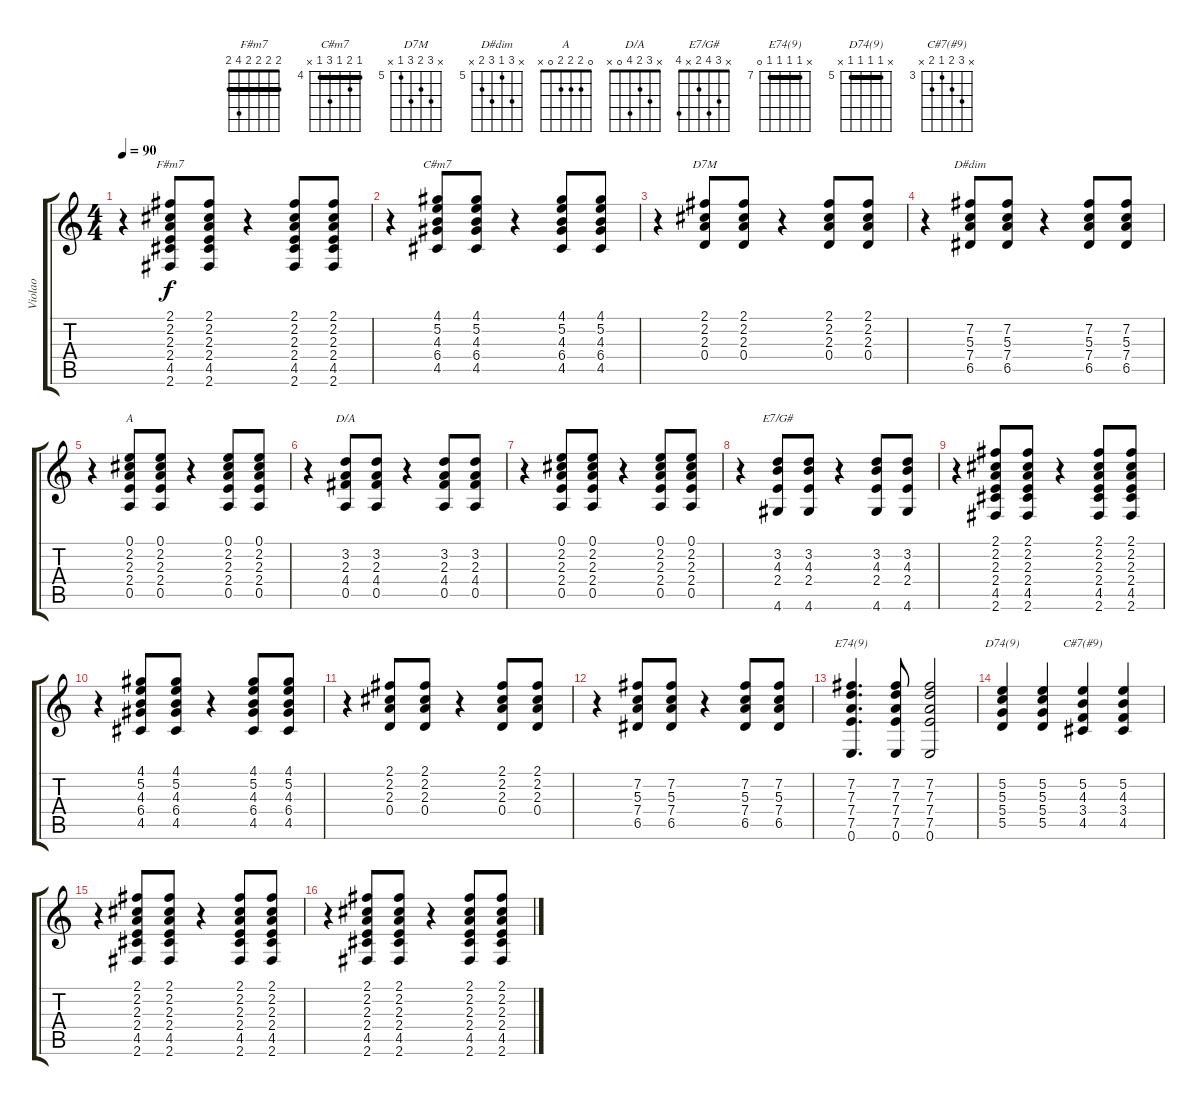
\track ("Violao" "Violao") {instrument acousticguitarnylon}
\staff {score tabs}
\tuning (E4 B3 G3 D3 A2 E2) {hide}
\chord ("F#m7" 2 2 2 2 4 2) {barre 2}
\chord ("C#m7" 4 5 4 6 4 x) {firstfret 4 barre 4}
\chord ("D7M" x 7 6 7 5 x) {firstfret 5}
\chord ("D#dim" x 7 5 7 6 x) {firstfret 5}
\chord ("A" 0 2 2 2 0 x)
\chord ("D/A" x 3 2 4 0 x)
\chord ("E7/G#" x 3 4 2 x 4)
\chord ("E74(9)" x 7 7 7 7 0) {firstfret 7 barre 7}
\chord ("D74(9)" x 5 5 5 5 x) {firstfret 5 barre 5}
\chord ("C#7(#9)" x 5 4 3 4 x) {firstfret 3}
\ts (4 4)
\tempo 90
\clef g2
\ks c
r.4{dy f} (2.1 2.2 2.3 2.4 4.5 2.6).8{ch "F#m7"} (2.1 2.2 2.3 2.4 4.5 2.6).8 r.4 (2.1 2.2 2.3 2.4 4.5 2.6).8 (2.1 2.2 2.3 2.4 4.5 2.6).8 |
r.4 (4.1 5.2 4.3 6.4 4.5).8{ch "C#m7"} (4.1 5.2 4.3 6.4 4.5).8 r.4 (4.1 5.2 4.3 6.4 4.5).8 (4.1 5.2 4.3 6.4 4.5).8 |
r.4 (2.1 2.2 2.3 0.4).8{ch "D7M"} (2.1 2.2 2.3 0.4).8 r.4 (2.1 2.2 2.3 0.4).8 (2.1 2.2 2.3 0.4).8 |
r.4 (7.2 5.3 7.4 6.5).8{ch "D#dim"} (7.2 5.3 7.4 6.5).8 r.4 (7.2 5.3 7.4 6.5).8 (7.2 5.3 7.4 6.5).8 |
r.4 (0.1 2.2 2.3 2.4 0.5).8{ch "A"} (0.1 2.2 2.3 2.4 0.5).8 r.4 (0.1 2.2 2.3 2.4 0.5).8 (0.1 2.2 2.3 2.4 0.5).8 |
r.4 (3.2 2.3 4.4 0.5).8{ch "D/A"} (3.2 2.3 4.4 0.5).8 r.4 (3.2 2.3 4.4 0.5).8 (3.2 2.3 4.4 0.5).8 |
r.4 (0.1 2.2 2.3 2.4 0.5).8 (0.1 2.2 2.3 2.4 0.5).8 r.4 (0.1 2.2 2.3 2.4 0.5).8 (0.1 2.2 2.3 2.4 0.5).8 |
r.4 (3.2 4.3 2.4 4.6).8{ch "E7/G#"} (3.2 4.3 2.4 4.6).8 r.4 (3.2 4.3 2.4 4.6).8 (3.2 4.3 2.4 4.6).8 |
r.4 (2.1 2.2 2.3 2.4 4.5 2.6).8 (2.1 2.2 2.3 2.4 4.5 2.6).8 r.4 (2.1 2.2 2.3 2.4 4.5 2.6).8 (2.1 2.2 2.3 2.4 4.5 2.6).8 |
r.4 (4.1 5.2 4.3 6.4 4.5).8 (4.1 5.2 4.3 6.4 4.5).8 r.4 (4.1 5.2 4.3 6.4 4.5).8 (4.1 5.2 4.3 6.4 4.5).8 |
r.4 (2.1 2.2 2.3 0.4).8 (2.1 2.2 2.3 0.4).8 r.4 (2.1 2.2 2.3 0.4).8 (2.1 2.2 2.3 0.4).8 |
r.4 (7.2 5.3 7.4 6.5).8 (7.2 5.3 7.4 6.5).8 r.4 (7.2 5.3 7.4 6.5).8 (7.2 5.3 7.4 6.5).8 |
(7.2 7.3 7.4 7.5 0.6).4{d ch "E74(9)"} (7.2 7.3 7.4 7.5 0.6).8 (7.2 7.3 7.4 7.5 0.6).2 |
(5.2 5.3 5.4 5.5).4{ch "D74(9)"} (5.2 5.3 5.4 5.5).4 (5.2 4.3 3.4 4.5).4{ch "C#7(#9)"} (5.2 4.3 3.4 4.5).4 |
r.4 (2.1 2.2 2.3 2.4 4.5 2.6).8 (2.1 2.2 2.3 2.4 4.5 2.6).8 r.4 (2.1 2.2 2.3 2.4 4.5 2.6).8 (2.1 2.2 2.3 2.4 4.5 2.6).8 |
r.4 (2.1 2.2 2.3 2.4 4.5 2.6).8 (2.1 2.2 2.3 2.4 4.5 2.6).8 r.4 (2.1 2.2 2.3 2.4 4.5 2.6).8 (2.1 2.2 2.3 2.4 4.5 2.6).8
